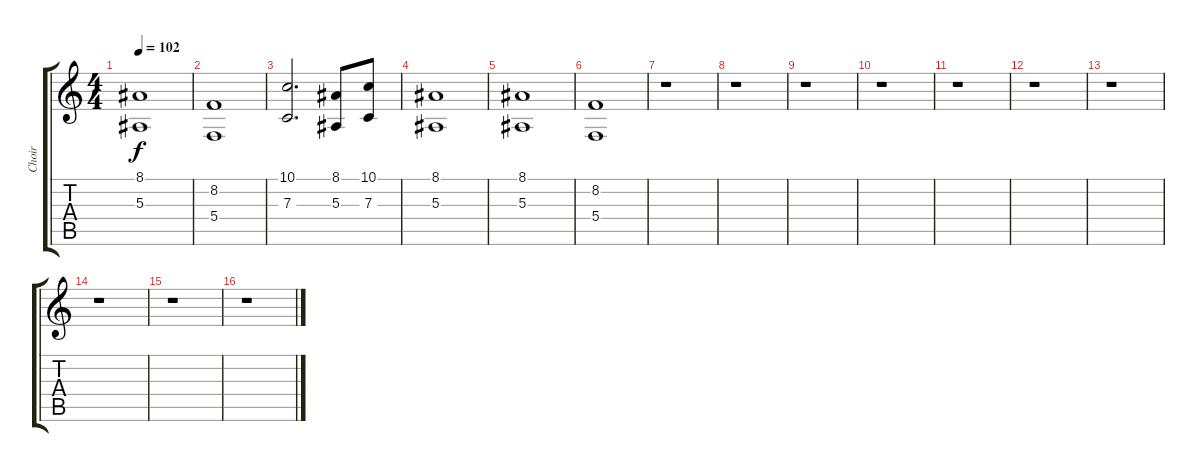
\track ("Choir" "Choir") {instrument choiraahs}
\staff {score tabs}
\tuning (D4 A3 F3 C3 G2 D2) {hide}
\ts (4 4)
\tempo 102
\clef g2
\ks c
(8.1 5.3).1{dy f} |
(8.2 5.4).1 |
(10.1 7.3).2{d} (8.1 5.3).8 (10.1 7.3).8 |
(8.1 5.3).1 |
(8.1 5.3).1 |
(8.2 5.4).1 |
r.1 |
r.1 |
r.1 |
r.1 |
r.1 |
r.1 |
r.1 |
r.1 |
r.1 |
r.1
